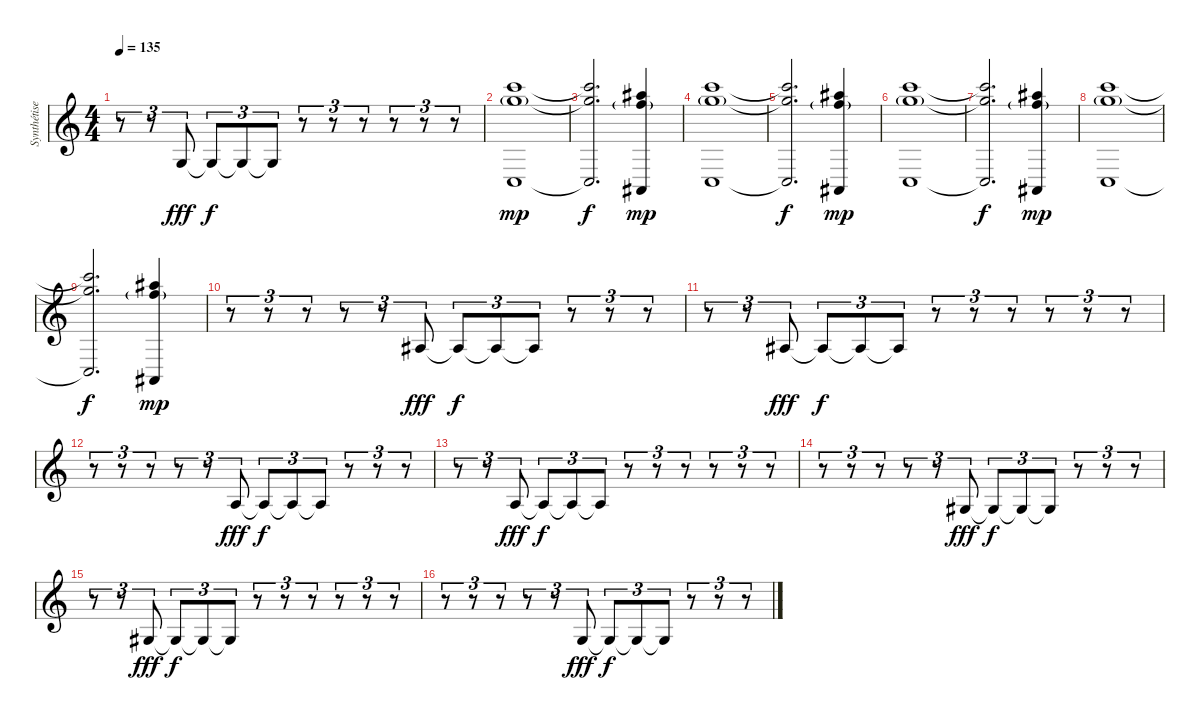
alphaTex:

\track ("Synthétiseur" "Synthétise") {instrument stringensemble2}
\staff {score}
\tuning (D4 A3 F3 C3 G2 C2) {hide}
\ts (4 4)
\tempo 135
\clef g2
\ks c
r.8{tu (3 2) dy f} r.8{tu (3 2)} 2.3.8{tu (3 2) dy fff} 2.3{t}.8{tu (3 2) dy f} 2.3{t}.8{tu (3 2)} 2.3{t}.8{tu (3 2)} r.8{tu (3 2)} r.8{tu (3 2)} r.8{tu (3 2)} r.8{tu (3 2)} r.8{tu (3 2)} r.8{tu (3 2)} |
(22.1 22.2{g} 0.4).1{dy mp} |
(22.1{t} 22.2{t} 0.4{t}).2{d dy f} (20.1 20.2{g} 3.5).4{dy mp} |
(22.1 22.2{g} 0.4).1 |
(22.1{t} 22.2{t} 0.4{t}).2{d dy f} (20.1 20.2{g} 3.5).4{dy mp} |
(22.1 22.2{g} 0.4).1 |
(22.1{t} 22.2{t} 0.4{t}).2{d dy f} (20.1 20.2{g} 3.5).4{dy mp} |
(22.1 22.2{g} 0.4).1 |
(22.1{t} 22.2{t} 0.4{t}).2{d dy f} (20.1 20.2{g} 3.5).4{dy mp} |
r.8{tu (3 2)} r.8{tu (3 2)} r.8{tu (3 2)} r.8{tu (3 2)} r.8{tu (3 2)} 5.3.8{tu (3 2) dy fff} 5.3{t}.8{tu (3 2) dy f} 5.3{t}.8{tu (3 2)} 5.3{t}.8{tu (3 2)} r.8{tu (3 2)} r.8{tu (3 2)} r.8{tu (3 2)} |
r.8{tu (3 2)} r.8{tu (3 2)} 5.3.8{tu (3 2) dy fff} 5.3{t}.8{tu (3 2) dy f} 5.3{t}.8{tu (3 2)} 5.3{t}.8{tu (3 2)} r.8{tu (3 2)} r.8{tu (3 2)} r.8{tu (3 2)} r.8{tu (3 2)} r.8{tu (3 2)} r.8{tu (3 2)} |
r.8{tu (3 2)} r.8{tu (3 2)} r.8{tu (3 2)} r.8{tu (3 2)} r.8{tu (3 2)} 4.3.8{tu (3 2) dy fff} 4.3{t}.8{tu (3 2) dy f} 4.3{t}.8{tu (3 2)} 4.3{t}.8{tu (3 2)} r.8{tu (3 2)} r.8{tu (3 2)} r.8{tu (3 2)} |
r.8{tu (3 2)} r.8{tu (3 2)} 4.3.8{tu (3 2) dy fff} 4.3{t}.8{tu (3 2) dy f} 4.3{t}.8{tu (3 2)} 4.3{t}.8{tu (3 2)} r.8{tu (3 2)} r.8{tu (3 2)} r.8{tu (3 2)} r.8{tu (3 2)} r.8{tu (3 2)} r.8{tu (3 2)} |
r.8{tu (3 2)} r.8{tu (3 2)} r.8{tu (3 2)} r.8{tu (3 2)} r.8{tu (3 2)} 3.3.8{tu (3 2) dy fff} 3.3{t}.8{tu (3 2) dy f} 3.3{t}.8{tu (3 2)} 3.3{t}.8{tu (3 2)} r.8{tu (3 2)} r.8{tu (3 2)} r.8{tu (3 2)} |
r.8{tu (3 2)} r.8{tu (3 2)} 3.3.8{tu (3 2) dy fff} 3.3{t}.8{tu (3 2) dy f} 3.3{t}.8{tu (3 2)} 3.3{t}.8{tu (3 2)} r.8{tu (3 2)} r.8{tu (3 2)} r.8{tu (3 2)} r.8{tu (3 2)} r.8{tu (3 2)} r.8{tu (3 2)} |
r.8{tu (3 2)} r.8{tu (3 2)} r.8{tu (3 2)} r.8{tu (3 2)} r.8{tu (3 2)} 2.3.8{tu (3 2) dy fff} 2.3{t}.8{tu (3 2) dy f} 2.3{t}.8{tu (3 2)} 2.3{t}.8{tu (3 2)} r.8{tu (3 2)} r.8{tu (3 2)} r.8{tu (3 2)}
